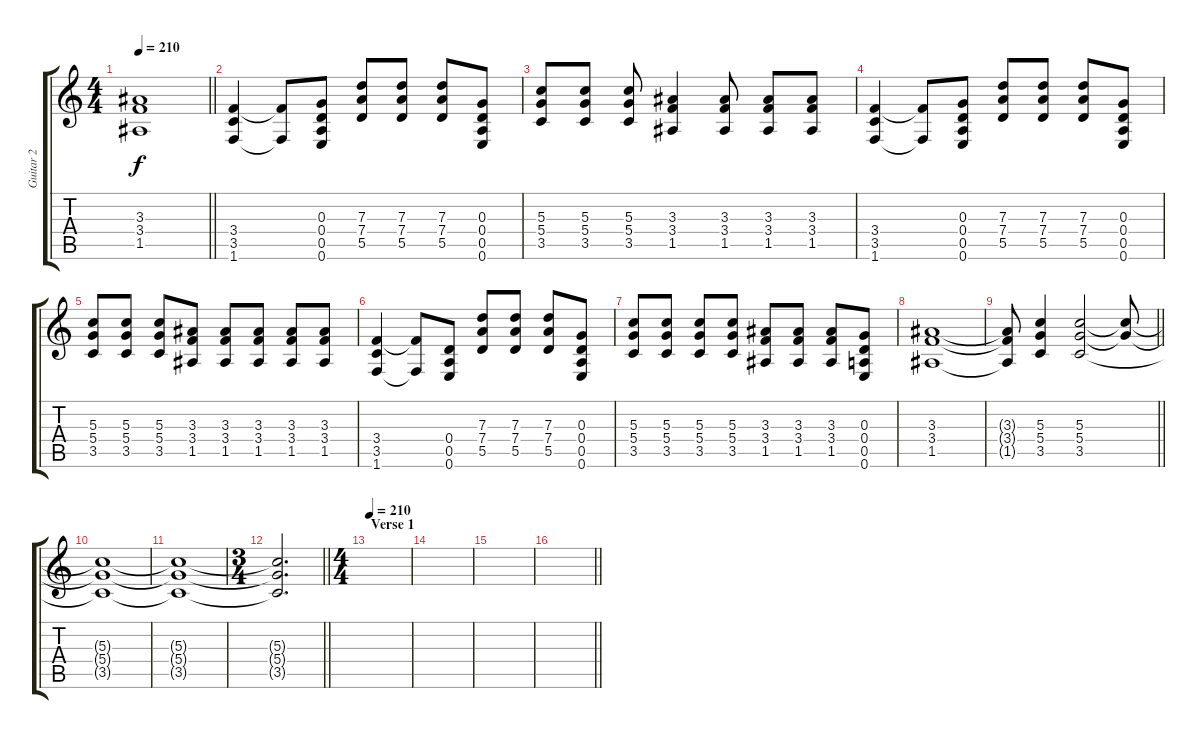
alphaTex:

\track ("Guitar 2" "Guitar 2") {instrument distortionguitar}
\staff {score tabs}
\tuning (E4 B3 G3 D3 A2 E2) {hide}
\ts (4 4)
\tempo 210
\clef g2
\barLineRight lightlight
\ks c
(3.3{t} 3.4{t} 1.5{t}).1{dy f} |
(3.4 3.5 1.6).4 (3.4{t} 1.6{t}).8 (0.3 0.4 0.5 0.6).8 (7.3 7.4 5.5).8 (7.3 7.4 5.5).8 (7.3 7.4 5.5).8 (0.3 0.4 0.5 0.6).8 |
(5.3 5.4 3.5).8 (5.3 5.4 3.5).8 (5.3 5.4 3.5).8 (3.3 3.4 1.5).4 (3.3 3.4 1.5).8 (3.3 3.4 1.5).8 (3.3 3.4 1.5).8 |
(3.4 3.5 1.6).4 (3.4{t} 1.6{t}).8 (0.3 0.4 0.5 0.6).8 (7.3 7.4 5.5).8 (7.3 7.4 5.5).8 (7.3 7.4 5.5).8 (0.3 0.4 0.5 0.6).8 |
(5.3 5.4 3.5).8 (5.3 5.4 3.5).8 (5.3 5.4 3.5).8 (3.3 3.4 1.5).8 (3.3 3.4 1.5).8 (3.3 3.4 1.5).8 (3.3 3.4 1.5).8 (3.3 3.4 1.5).8 |
(3.4 3.5 1.6).4 (3.4{t} 1.6{t}).8 (0.4 0.5 0.6).8 (7.3 7.4 5.5).8 (7.3 7.4 5.5).8 (7.3 7.4 5.5).8 (0.3 0.4 0.5 0.6).8 |
(5.3 5.4 3.5).8 (5.3 5.4 3.5).8 (5.3 5.4 3.5).8 (5.3 5.4 3.5).8 (3.3 3.4 1.5).8 (3.3 3.4 1.5).8 (3.3 3.4 1.5).8 (0.3 0.4 0.5 0.6).8 |
(3.3 3.4 1.5).1 |
\barLineRight lightlight
(3.3{t} 3.4{t} 1.5{t}).8 (5.3 5.4 3.5).4 (5.3 5.4 3.5).2 (5.3{t} 5.4{t}).8 |
(5.3{t} 5.4{t} 3.5{t}).1 |
(5.3{t} 5.4{t} 3.5{t}).1 |
\ts (3 4)
\barLineRight lightlight
(5.3{t} 5.4{t} 3.5{t}).2{d} |
\ts (4 4)
\section ("" "Verse 1")
\tempo 210
|
|
|
\barLineRight lightlight
